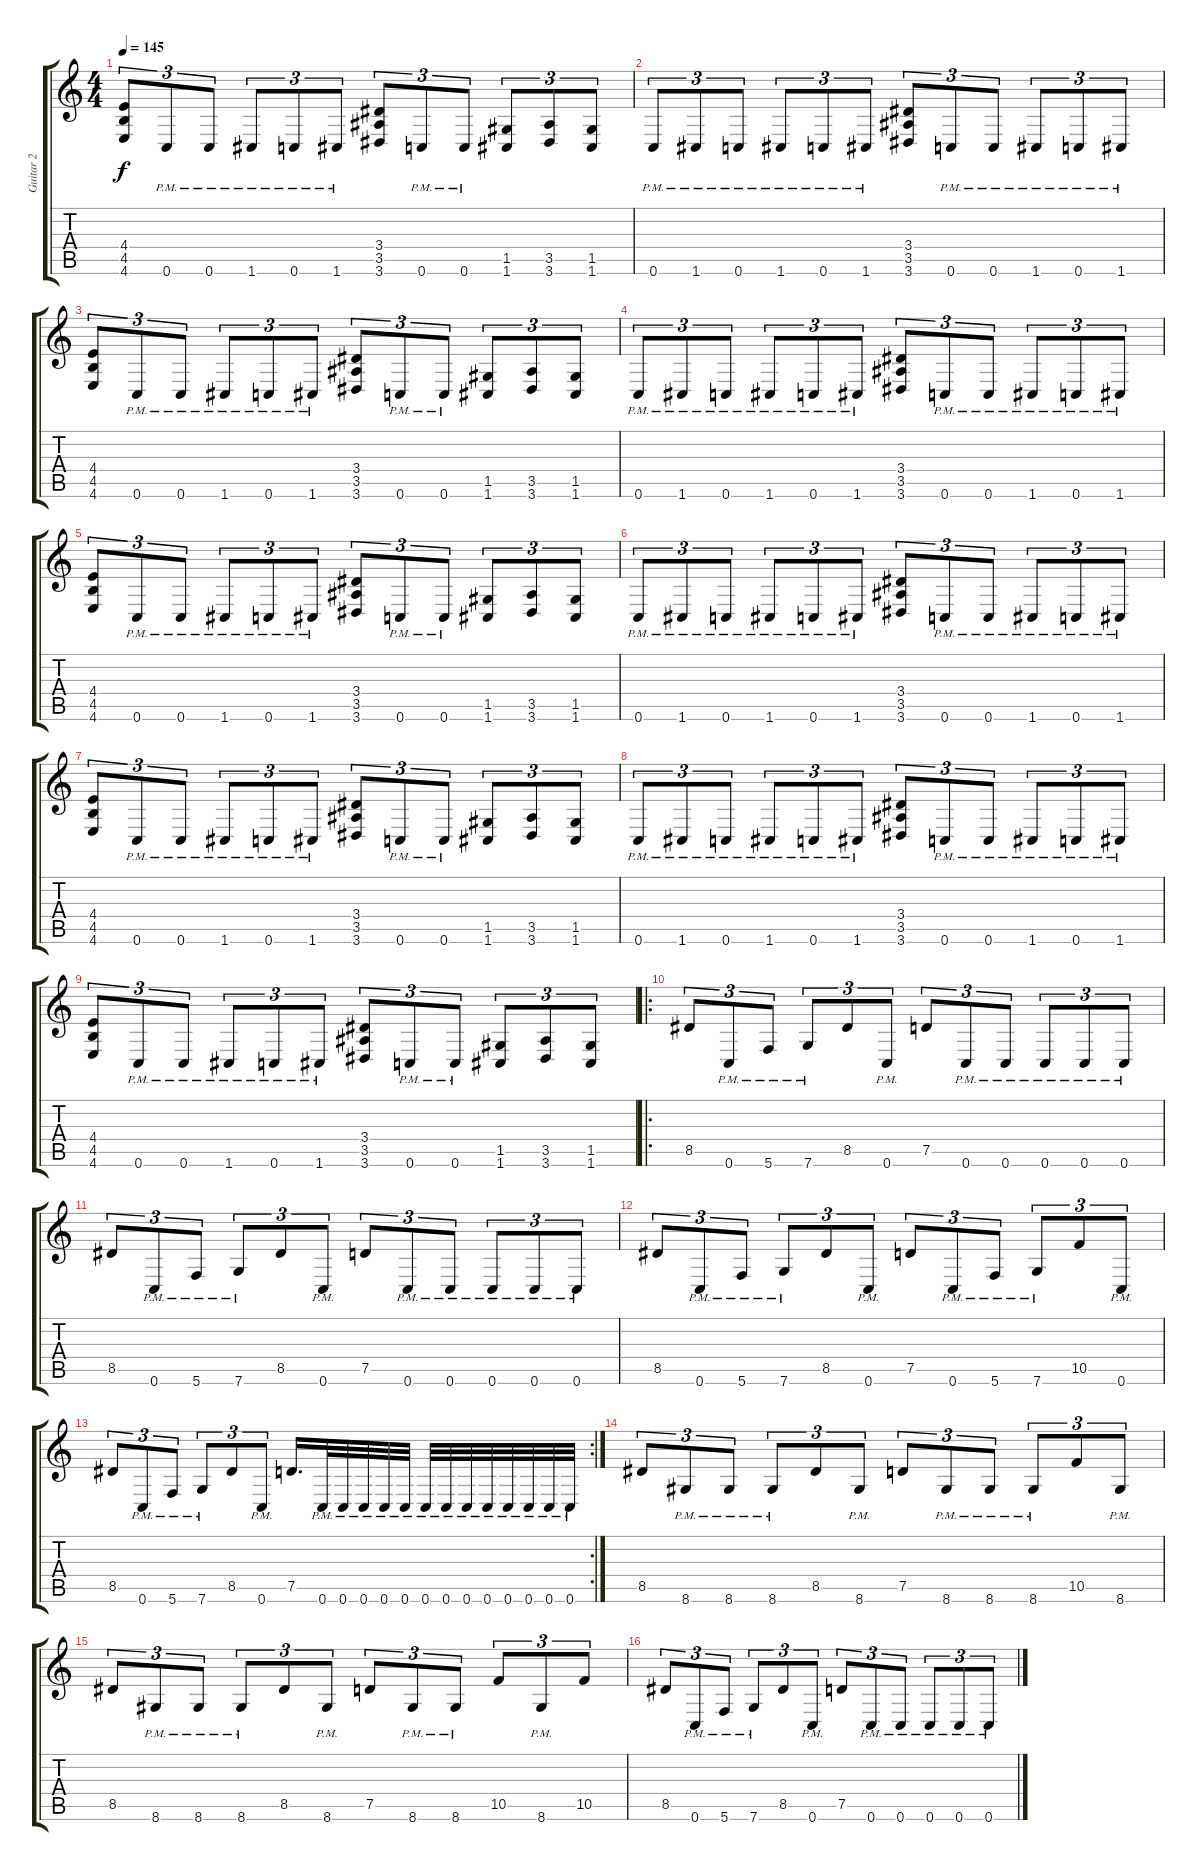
\track ("Guitar 2" "Guitar 2") {instrument distortionguitar}
\staff {score tabs}
\tuning (D4 A3 F3 C3 G2 C2) {hide}
\ts (4 4)
\tempo 145
\clef g2
\ks c
(4.4 4.5 4.6).8{tu (3 2) dy f} 0.6{pm}.8{tu (3 2)} 0.6{pm}.8{tu (3 2)} 1.6{pm}.8{tu (3 2)} 0.6{pm}.8{tu (3 2)} 1.6{pm}.8{tu (3 2)} (3.4 3.5 3.6).8{tu (3 2)} 0.6{pm}.8{tu (3 2)} 0.6{pm}.8{tu (3 2)} (1.5 1.6).8{tu (3 2)} (3.5 3.6).8{tu (3 2)} (1.5 1.6).8{tu (3 2)} |
0.6{pm}.8{tu (3 2)} 1.6{pm}.8{tu (3 2)} 0.6{pm}.8{tu (3 2)} 1.6{pm}.8{tu (3 2)} 0.6{pm}.8{tu (3 2)} 1.6{pm}.8{tu (3 2)} (3.4 3.5 3.6).8{tu (3 2)} 0.6{pm}.8{tu (3 2)} 0.6{pm}.8{tu (3 2)} 1.6{pm}.8{tu (3 2)} 0.6{pm}.8{tu (3 2)} 1.6{pm}.8{tu (3 2)} |
(4.4 4.5 4.6).8{tu (3 2)} 0.6{pm}.8{tu (3 2)} 0.6{pm}.8{tu (3 2)} 1.6{pm}.8{tu (3 2)} 0.6{pm}.8{tu (3 2)} 1.6{pm}.8{tu (3 2)} (3.4 3.5 3.6).8{tu (3 2)} 0.6{pm}.8{tu (3 2)} 0.6{pm}.8{tu (3 2)} (1.5 1.6).8{tu (3 2)} (3.5 3.6).8{tu (3 2)} (1.5 1.6).8{tu (3 2)} |
0.6{pm}.8{tu (3 2)} 1.6{pm}.8{tu (3 2)} 0.6{pm}.8{tu (3 2)} 1.6{pm}.8{tu (3 2)} 0.6{pm}.8{tu (3 2)} 1.6{pm}.8{tu (3 2)} (3.4 3.5 3.6).8{tu (3 2)} 0.6{pm}.8{tu (3 2)} 0.6{pm}.8{tu (3 2)} 1.6{pm}.8{tu (3 2)} 0.6{pm}.8{tu (3 2)} 1.6{pm}.8{tu (3 2)} |
(4.4 4.5 4.6).8{tu (3 2)} 0.6{pm}.8{tu (3 2)} 0.6{pm}.8{tu (3 2)} 1.6{pm}.8{tu (3 2)} 0.6{pm}.8{tu (3 2)} 1.6{pm}.8{tu (3 2)} (3.4 3.5 3.6).8{tu (3 2)} 0.6{pm}.8{tu (3 2)} 0.6{pm}.8{tu (3 2)} (1.5 1.6).8{tu (3 2)} (3.5 3.6).8{tu (3 2)} (1.5 1.6).8{tu (3 2)} |
0.6{pm}.8{tu (3 2)} 1.6{pm}.8{tu (3 2)} 0.6{pm}.8{tu (3 2)} 1.6{pm}.8{tu (3 2)} 0.6{pm}.8{tu (3 2)} 1.6{pm}.8{tu (3 2)} (3.4 3.5 3.6).8{tu (3 2)} 0.6{pm}.8{tu (3 2)} 0.6{pm}.8{tu (3 2)} 1.6{pm}.8{tu (3 2)} 0.6{pm}.8{tu (3 2)} 1.6{pm}.8{tu (3 2)} |
(4.4 4.5 4.6).8{tu (3 2)} 0.6{pm}.8{tu (3 2)} 0.6{pm}.8{tu (3 2)} 1.6{pm}.8{tu (3 2)} 0.6{pm}.8{tu (3 2)} 1.6{pm}.8{tu (3 2)} (3.4 3.5 3.6).8{tu (3 2)} 0.6{pm}.8{tu (3 2)} 0.6{pm}.8{tu (3 2)} (1.5 1.6).8{tu (3 2)} (3.5 3.6).8{tu (3 2)} (1.5 1.6).8{tu (3 2)} |
0.6{pm}.8{tu (3 2)} 1.6{pm}.8{tu (3 2)} 0.6{pm}.8{tu (3 2)} 1.6{pm}.8{tu (3 2)} 0.6{pm}.8{tu (3 2)} 1.6{pm}.8{tu (3 2)} (3.4 3.5 3.6).8{tu (3 2)} 0.6{pm}.8{tu (3 2)} 0.6{pm}.8{tu (3 2)} 1.6{pm}.8{tu (3 2)} 0.6{pm}.8{tu (3 2)} 1.6{pm}.8{tu (3 2)} |
(4.4 4.5 4.6).8{tu (3 2)} 0.6{pm}.8{tu (3 2)} 0.6{pm}.8{tu (3 2)} 1.6{pm}.8{tu (3 2)} 0.6{pm}.8{tu (3 2)} 1.6{pm}.8{tu (3 2)} (3.4 3.5 3.6).8{tu (3 2)} 0.6{pm}.8{tu (3 2)} 0.6{pm}.8{tu (3 2)} (1.5 1.6).8{tu (3 2)} (3.5 3.6).8{tu (3 2)} (1.5 1.6).8{tu (3 2)} |
\ro
8.5.8{tu (3 2)} 0.6{pm}.8{tu (3 2)} 5.6{pm}.8{tu (3 2)} 7.6{pm}.8{tu (3 2)} 8.5.8{tu (3 2)} 0.6{pm}.8{tu (3 2)} 7.5.8{tu (3 2)} 0.6{pm}.8{tu (3 2)} 0.6{pm}.8{tu (3 2)} 0.6{pm}.8{tu (3 2)} 0.6{pm}.8{tu (3 2)} 0.6{pm}.8{tu (3 2)} |
8.5.8{tu (3 2)} 0.6{pm}.8{tu (3 2)} 5.6{pm}.8{tu (3 2)} 7.6{pm}.8{tu (3 2)} 8.5.8{tu (3 2)} 0.6{pm}.8{tu (3 2)} 7.5.8{tu (3 2)} 0.6{pm}.8{tu (3 2)} 0.6{pm}.8{tu (3 2)} 0.6{pm}.8{tu (3 2)} 0.6{pm}.8{tu (3 2)} 0.6{pm}.8{tu (3 2)} |
8.5.8{tu (3 2)} 0.6{pm}.8{tu (3 2)} 5.6{pm}.8{tu (3 2)} 7.6{pm}.8{tu (3 2)} 8.5.8{tu (3 2)} 0.6{pm}.8{tu (3 2)} 7.5.8{tu (3 2)} 0.6{pm}.8{tu (3 2)} 5.6{pm}.8{tu (3 2)} 7.6{pm}.8{tu (3 2)} 10.5.8{tu (3 2)} 0.6{pm}.8{tu (3 2)} |
\rc 2
8.5.8{tu (3 2)} 0.6{pm}.8{tu (3 2)} 5.6{pm}.8{tu (3 2)} 7.6{pm}.8{tu (3 2)} 8.5.8{tu (3 2)} 0.6{pm}.8{tu (3 2)} 7.5.16{d} 0.6{pm}.32 0.6{pm}.32 0.6{pm}.32 0.6{pm}.32 0.6{pm}.32 0.6{pm}.32 0.6{pm}.32 0.6{pm}.32 0.6{pm}.32 0.6{pm}.32 0.6{pm}.32 0.6{pm}.32 0.6{pm}.32 |
8.5.8{tu (3 2)} 8.6{pm}.8{tu (3 2)} 8.6{pm}.8{tu (3 2)} 8.6{pm}.8{tu (3 2)} 8.5.8{tu (3 2)} 8.6{pm}.8{tu (3 2)} 7.5.8{tu (3 2)} 8.6{pm}.8{tu (3 2)} 8.6{pm}.8{tu (3 2)} 8.6{pm}.8{tu (3 2)} 10.5.8{tu (3 2)} 8.6{pm}.8{tu (3 2)} |
8.5.8{tu (3 2)} 8.6{pm}.8{tu (3 2)} 8.6{pm}.8{tu (3 2)} 8.6{pm}.8{tu (3 2)} 8.5.8{tu (3 2)} 8.6{pm}.8{tu (3 2)} 7.5.8{tu (3 2)} 8.6{pm}.8{tu (3 2)} 8.6{pm}.8{tu (3 2)} 10.5.8{tu (3 2)} 8.6{pm}.8{tu (3 2)} 10.5.8{tu (3 2)} |
8.5.8{tu (3 2)} 0.6{pm}.8{tu (3 2)} 5.6{pm}.8{tu (3 2)} 7.6{pm}.8{tu (3 2)} 8.5.8{tu (3 2)} 0.6{pm}.8{tu (3 2)} 7.5.8{tu (3 2)} 0.6{pm}.8{tu (3 2)} 0.6{pm}.8{tu (3 2)} 0.6{pm}.8{tu (3 2)} 0.6{pm}.8{tu (3 2)} 0.6{pm}.8{tu (3 2)}
